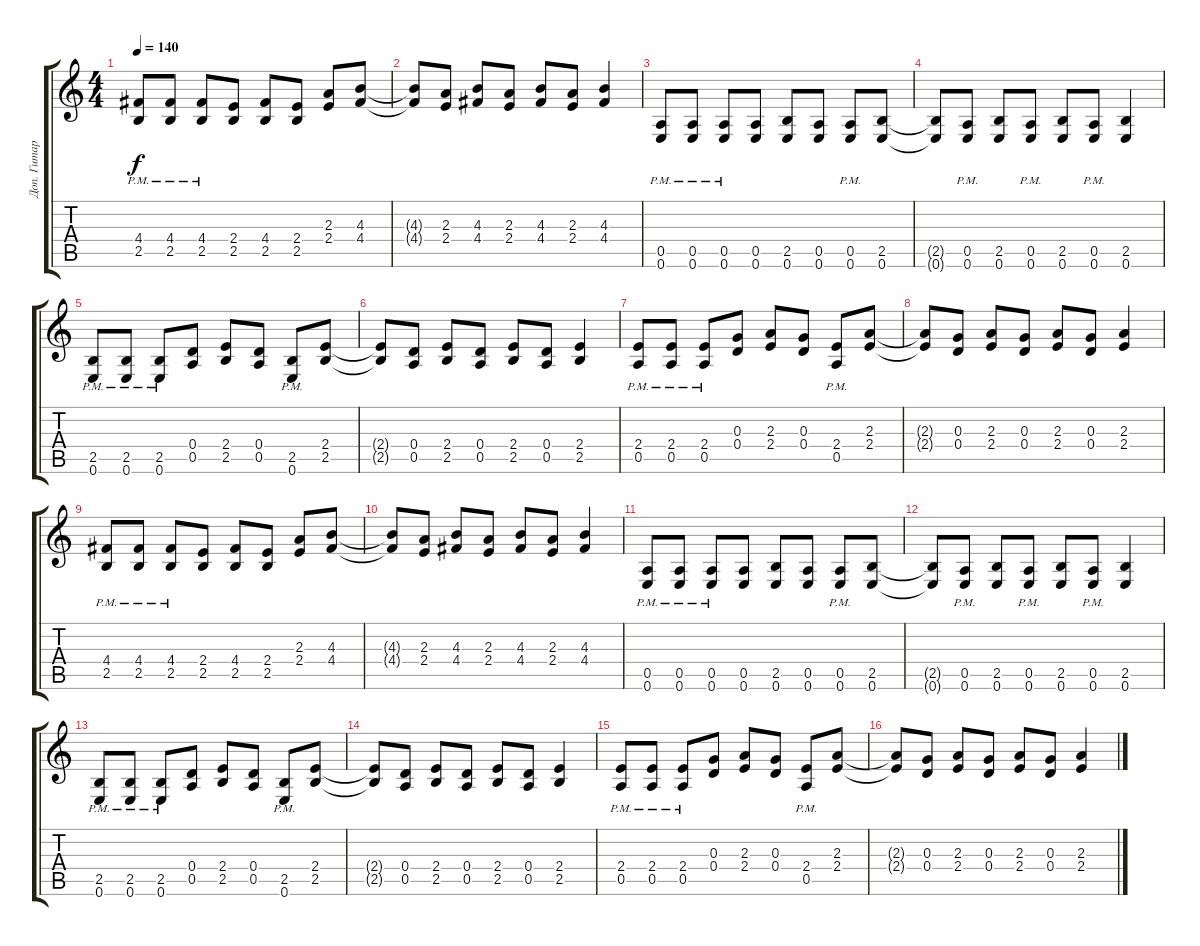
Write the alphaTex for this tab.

\track ("Доп. Гитара" "Доп. Гитар") {instrument distortionguitar}
\staff {score tabs}
\tuning (E4 B3 G3 D3 A2 E2) {hide}
\ts (4 4)
\tempo 140
\clef g2
\ks c
(4.4{pm} 2.5{pm}).8{dy f} (4.4{pm} 2.5{pm}).8 (4.4{pm} 2.5{pm}).8 (2.4 2.5).8 (4.4 2.5).8 (2.4 2.5).8 (2.3 2.4).8 (4.3 4.4).8 |
(4.3{t} 4.4{t}).8 (2.3 2.4).8 (4.3 4.4).8 (2.3 2.4).8 (4.3 4.4).8 (2.3 2.4).8 (4.3 4.4).4 |
(0.5{pm} 0.6{pm}).8 (0.5{pm} 0.6{pm}).8 (0.5{pm} 0.6{pm}).8 (0.5 0.6).8 (2.5 0.6).8 (0.5 0.6).8 (0.5{pm} 0.6{pm}).8 (2.5 0.6).8 |
(2.5{t} 0.6{t}).8 (0.5{pm} 0.6{pm}).8 (2.5 0.6).8 (0.5{pm} 0.6{pm}).8 (2.5 0.6).8 (0.5{pm} 0.6{pm}).8 (2.5 0.6).4 |
(2.5{pm} 0.6{pm}).8 (2.5{pm} 0.6{pm}).8 (2.5{pm} 0.6{pm}).8 (0.4 0.5).8 (2.4 2.5).8 (0.4 0.5).8 (2.5{pm} 0.6{pm}).8 (2.4 2.5).8 |
(2.4{t} 2.5{t}).8 (0.4 0.5).8 (2.4 2.5).8 (0.4 0.5).8 (2.4 2.5).8 (0.4 0.5).8 (2.4 2.5).4 |
(2.4{pm} 0.5{pm}).8 (2.4{pm} 0.5{pm}).8 (2.4{pm} 0.5{pm}).8 (0.3 0.4).8 (2.3 2.4).8 (0.3 0.4).8 (2.4{pm} 0.5{pm}).8 (2.3 2.4).8 |
(2.3{t} 2.4{t}).8 (0.3 0.4).8 (2.3 2.4).8 (0.3 0.4).8 (2.3 2.4).8 (0.3 0.4).8 (2.3 2.4).4 |
(4.4{pm} 2.5{pm}).8 (4.4{pm} 2.5{pm}).8 (4.4{pm} 2.5{pm}).8 (2.4 2.5).8 (4.4 2.5).8 (2.4 2.5).8 (2.3 2.4).8 (4.3 4.4).8 |
(4.3{t} 4.4{t}).8 (2.3 2.4).8 (4.3 4.4).8 (2.3 2.4).8 (4.3 4.4).8 (2.3 2.4).8 (4.3 4.4).4 |
(0.5{pm} 0.6{pm}).8 (0.5{pm} 0.6{pm}).8 (0.5{pm} 0.6{pm}).8 (0.5 0.6).8 (2.5 0.6).8 (0.5 0.6).8 (0.5{pm} 0.6{pm}).8 (2.5 0.6).8 |
(2.5{t} 0.6{t}).8 (0.5{pm} 0.6{pm}).8 (2.5 0.6).8 (0.5{pm} 0.6{pm}).8 (2.5 0.6).8 (0.5{pm} 0.6{pm}).8 (2.5 0.6).4 |
(2.5{pm} 0.6{pm}).8 (2.5{pm} 0.6{pm}).8 (2.5{pm} 0.6{pm}).8 (0.4 0.5).8 (2.4 2.5).8 (0.4 0.5).8 (2.5{pm} 0.6{pm}).8 (2.4 2.5).8 |
(2.4{t} 2.5{t}).8 (0.4 0.5).8 (2.4 2.5).8 (0.4 0.5).8 (2.4 2.5).8 (0.4 0.5).8 (2.4 2.5).4 |
(2.4{pm} 0.5{pm}).8 (2.4{pm} 0.5{pm}).8 (2.4{pm} 0.5{pm}).8 (0.3 0.4).8 (2.3 2.4).8 (0.3 0.4).8 (2.4{pm} 0.5{pm}).8 (2.3 2.4).8 |
(2.3{t} 2.4{t}).8 (0.3 0.4).8 (2.3 2.4).8 (0.3 0.4).8 (2.3 2.4).8 (0.3 0.4).8 (2.3 2.4).4
